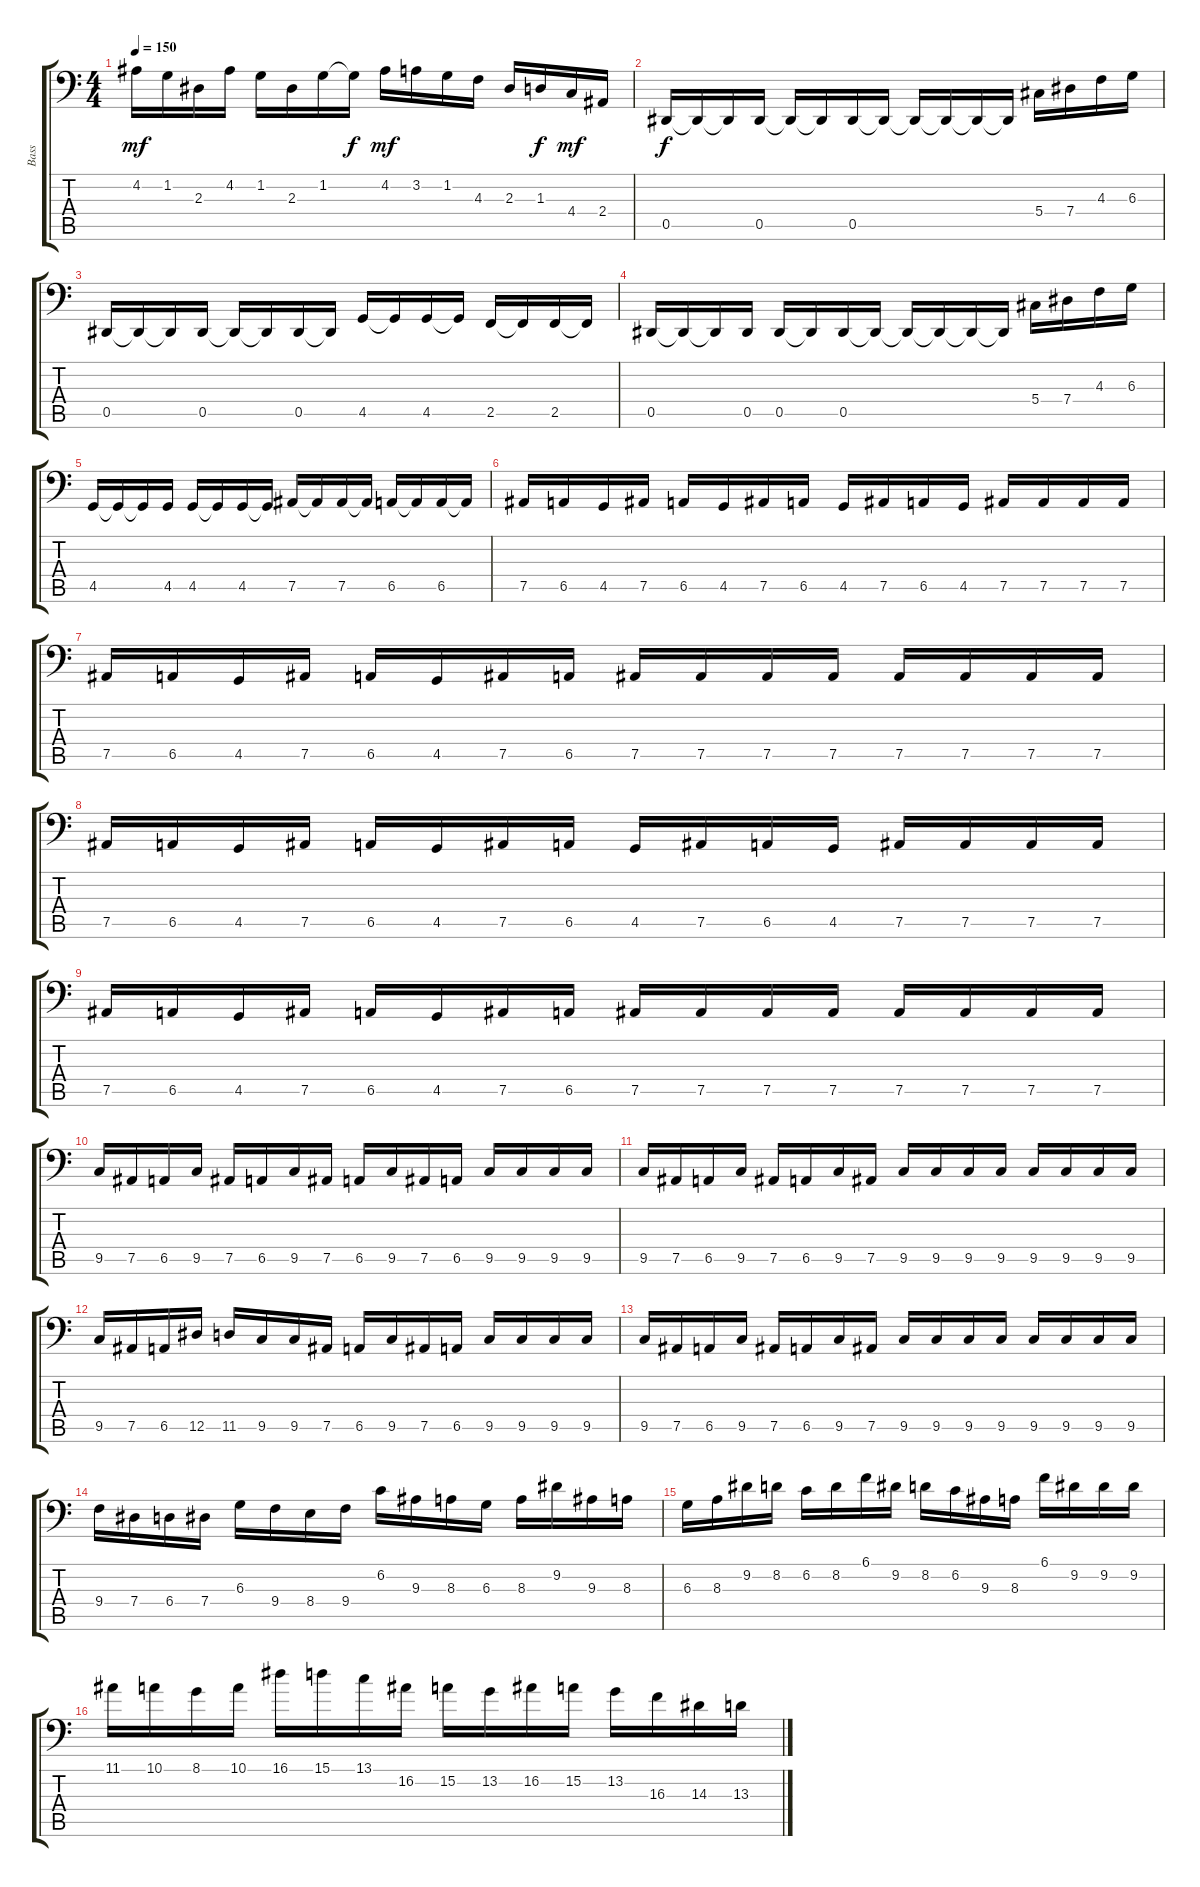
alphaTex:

\track ("Bass" "Bass") {instrument electricbassfinger}
\staff {score tabs}
\tuning (B2 Gb2 Db2 Ab1 Eb1 Bb0) {hide}
\ts (4 4)
\tempo 150
\clef f4
\ks c
4.2.16{dy mf} 1.2.16 2.3.16 4.2.16 1.2.16 2.3.16 1.2.16 1.2{t}.16{dy f} 4.2.16{dy mf} 3.2.16 1.2.16 4.3.16 2.3.16 1.3.16{dy f} 4.4.16{dy mf} 2.4.16 |
0.5.16{dy f} 0.5{t}.16 0.5{t}.16 0.5.16 0.5{t}.16 0.5{t}.16 0.5.16 0.5{t}.16 0.5{t}.16 0.5{t}.16 0.5{t}.16 0.5{t}.16 5.4.16 7.4.16 4.3.16 6.3.16 |
0.5.16 0.5{t}.16 0.5{t}.16 0.5.16 0.5{t}.16 0.5{t}.16 0.5.16 0.5{t}.16 4.5.16 4.5{t}.16 4.5.16 4.5{t}.16 2.5.16 2.5{t}.16 2.5.16 2.5{t}.16 |
0.5.16 0.5{t}.16 0.5{t}.16 0.5.16 0.5.16 0.5{t}.16 0.5.16 0.5{t}.16 0.5{t}.16 0.5{t}.16 0.5{t}.16 0.5{t}.16 5.4.16 7.4.16 4.3.16 6.3.16 |
4.5.16 4.5{t}.16 4.5{t}.16 4.5.16 4.5.16 4.5{t}.16 4.5.16 4.5{t}.16 7.5.16 7.5{t}.16 7.5.16 7.5{t}.16 6.5.16 6.5{t}.16 6.5.16 6.5{t}.16 |
7.5.16 6.5.16 4.5.16 7.5.16 6.5.16 4.5.16 7.5.16 6.5.16 4.5.16 7.5.16 6.5.16 4.5.16 7.5.16 7.5.16 7.5.16 7.5.16 |
7.5.16 6.5.16 4.5.16 7.5.16 6.5.16 4.5.16 7.5.16 6.5.16 7.5.16 7.5.16 7.5.16 7.5.16 7.5.16 7.5.16 7.5.16 7.5.16 |
7.5.16 6.5.16 4.5.16 7.5.16 6.5.16 4.5.16 7.5.16 6.5.16 4.5.16 7.5.16 6.5.16 4.5.16 7.5.16 7.5.16 7.5.16 7.5.16 |
7.5.16 6.5.16 4.5.16 7.5.16 6.5.16 4.5.16 7.5.16 6.5.16 7.5.16 7.5.16 7.5.16 7.5.16 7.5.16 7.5.16 7.5.16 7.5.16 |
9.5.16 7.5.16 6.5.16 9.5.16 7.5.16 6.5.16 9.5.16 7.5.16 6.5.16 9.5.16 7.5.16 6.5.16 9.5.16 9.5.16 9.5.16 9.5.16 |
9.5.16 7.5.16 6.5.16 9.5.16 7.5.16 6.5.16 9.5.16 7.5.16 9.5.16 9.5.16 9.5.16 9.5.16 9.5.16 9.5.16 9.5.16 9.5.16 |
9.5.16 7.5.16 6.5.16 12.5.16 11.5.16 9.5.16 9.5.16 7.5.16 6.5.16 9.5.16 7.5.16 6.5.16 9.5.16 9.5.16 9.5.16 9.5.16 |
9.5.16 7.5.16 6.5.16 9.5.16 7.5.16 6.5.16 9.5.16 7.5.16 9.5.16 9.5.16 9.5.16 9.5.16 9.5.16 9.5.16 9.5.16 9.5.16 |
9.4.16 7.4.16 6.4.16 7.4.16 6.3.16 9.4.16 8.4.16 9.4.16 6.2.16 9.3.16 8.3.16 6.3.16 8.3.16 9.2.16 9.3.16 8.3.16 |
6.3.16 8.3.16 9.2.16 8.2.16 6.2.16 8.2.16 6.1.16 9.2.16 8.2.16 6.2.16 9.3.16 8.3.16 6.1.16 9.2.16 9.2.16 9.2.16 |
11.1.16 10.1.16 8.1.16 10.1.16 16.1.16 15.1.16 13.1.16 16.2.16 15.2.16 13.2.16 16.2.16 15.2.16 13.2.16 16.3.16 14.3.16 13.3.16
